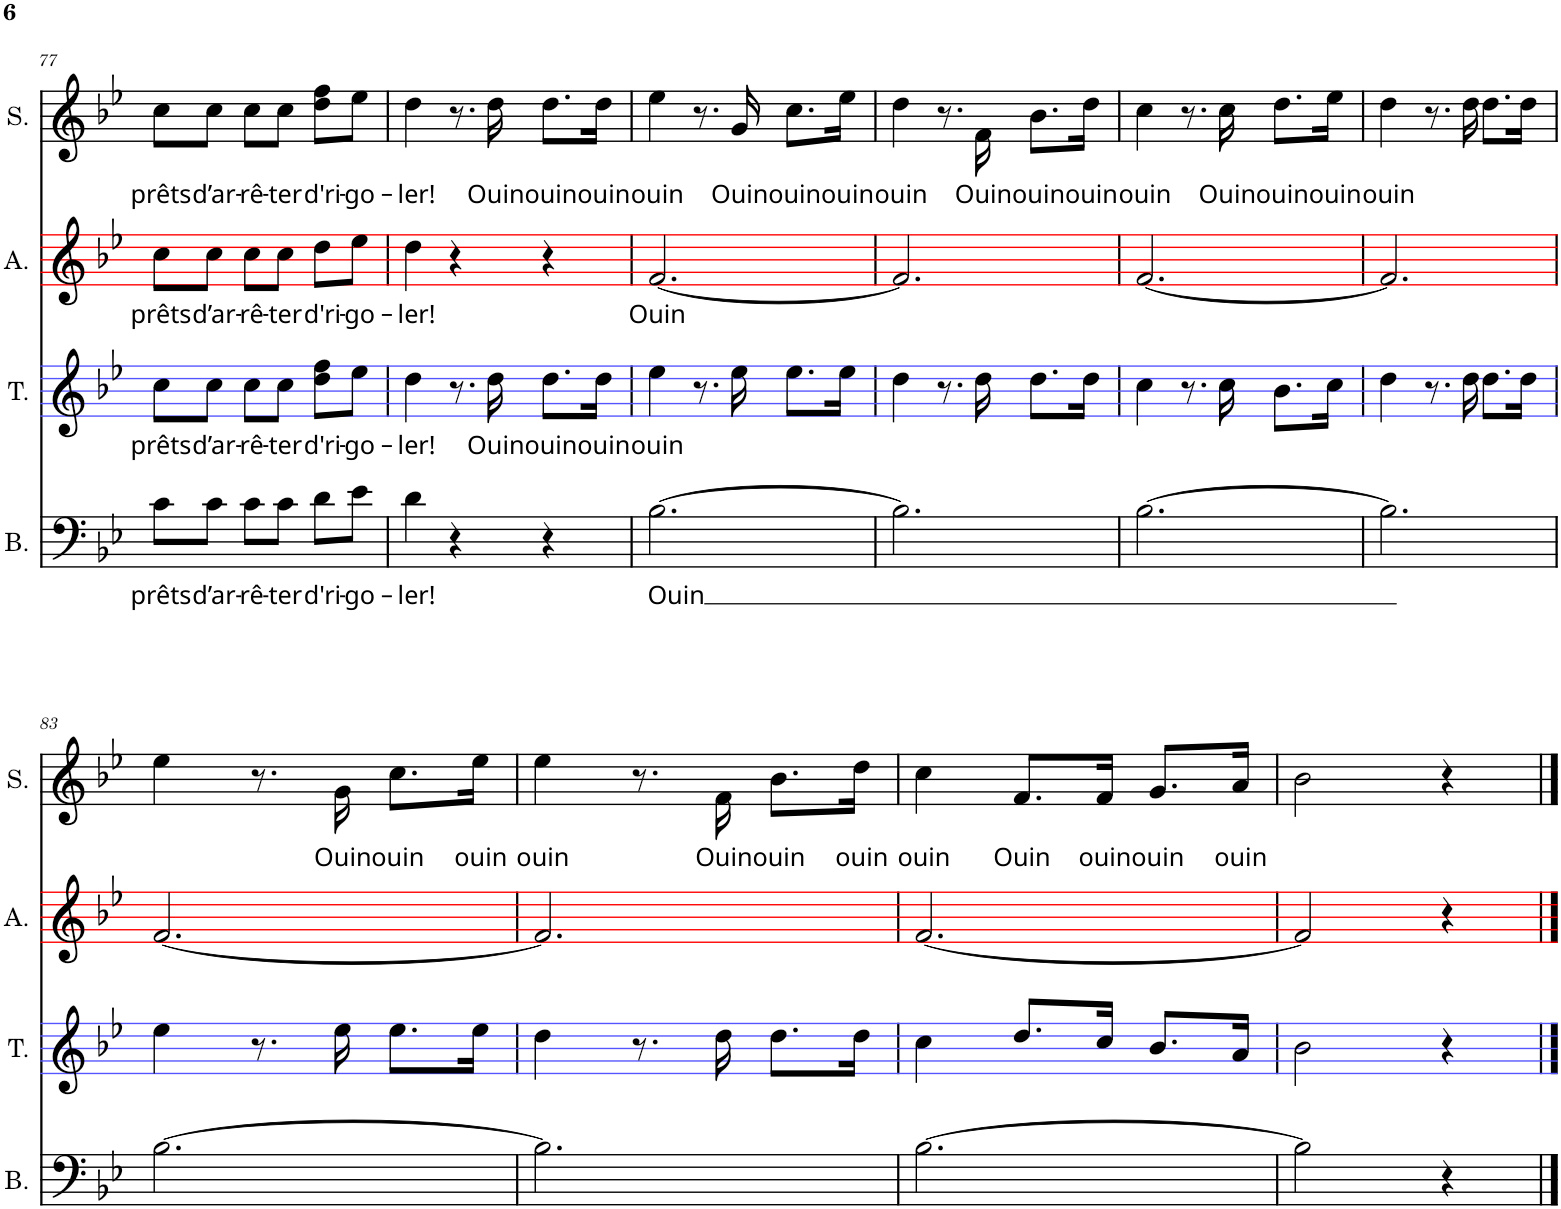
**kern	**text	**kern	**text	**kern	**text	**kern	**text
*part4	*part4	*part3	*part3	*part2	*part2	*part1	*part1
*staff4	*staff4	*staff3	*staff3	*staff2	*staff2	*staff1	*staff1
*I"B.	*	*I"T.	*	*I"A.	*	*I"S.	*
*I'B.	*	*I'T.	*	*I'A.	*	*I'S.	*
!!LO:PB:g=z
*clefF4	*	*clefG2	*	*clefG2	*	*clefG2	*
*k[b-e-]	*	*k[b-e-]	*	*k[b-e-]	*	*k[b-e-]	*
*M3/4	*	*M3/4	*	*M3/4	*	*M3/4	*
=77	=77	=77	=77	=77	=77	=77	=77
!	!LO:LY:b	!	!LO:LY:b	!	!LO:LY:b	!	!LO:LY:b
8c\L	prêts	8cc\L	prêts	8cc\L	prêts	8cc\L	prêts
!	!LO:LY:b	!	!LO:LY:b	!	!LO:LY:b	!	!LO:LY:b
8c\J	d’ar-	8cc\J	d’ar-	8cc\J	d’ar-	8cc\J	d’ar-
!	!LO:LY:b	!	!LO:LY:b	!	!LO:LY:b	!	!LO:LY:b
8c\L	-rê-	8cc\L	-rê-	8cc\L	-rê-	8cc\L	-rê-
!	!LO:LY:b	!	!LO:LY:b	!	!LO:LY:b	!	!LO:LY:b
8c\J	-ter	8cc\J	-ter	8cc\J	-ter	8cc\J	-ter
!	!LO:LY:b	!	!LO:LY:b	!	!LO:LY:b	!	!LO:LY:b
8d\L	d'ri-	8dd\ 8ff\L	d'ri-	8dd\L	d'ri-	8dd\ 8ff\L	d'ri-
!	!LO:LY:b	!	!LO:LY:b	!	!LO:LY:b	!	!LO:LY:b
8e-\J	-go-	8ee-\J	-go-	8ee-\J	-go-	8ee-\J	-go-
=78	=78	=78	=78	=78	=78	=78	=78
!	!LO:LY:b	!	!LO:LY:b	!	!LO:LY:b	!	!LO:LY:b
4d\	-ler!	4dd\	-ler!	4dd\	-ler!	4dd\	-ler!
4r	.	8.r	.	4r	.	8.r	.
!	!	!	!LO:LY:b	!	!	!	!LO:LY:b
.	.	16dd\	Ouin	.	.	16dd\	Ouin
!	!	!	!LO:LY:b	!	!	!	!LO:LY:b
4r	.	8.dd\L	ouin	4r	.	8.dd\L	ouin
!	!	!	!LO:LY:b	!	!	!	!LO:LY:b
.	.	16dd\Jk	ouin	.	.	16dd\Jk	ouin
=79	=79	=79	=79	=79	=79	=79	=79
!	!LO:LY:b	!	!LO:LY:b	!	!LO:LY:b	!	!LO:LY:b
[>2.B-\	Ouin	4ee-\	ouin	[2.f/	Ouin	4ee-\	ouin
.	.	8.r	.	.	.	8.r	.
!	!	!	!	!	!	!	!LO:LY:b
.	.	16ee-\	.	.	.	16g/	Ouin
!	!	!	!	!	!	!	!LO:LY:b
.	.	8.ee-\L	.	.	.	8.cc\L	ouin
!	!	!	!	!	!	!	!LO:LY:b
.	.	16ee-\Jk	.	.	.	16ee-\Jk	ouin
=80	=80	=80	=80	=80	=80	=80	=80
!	!	!	!	!	!	!	!LO:LY:b
2.B-\]	.	4dd\	.	2.f/]	.	4dd\	ouin
.	.	8.r	.	.	.	8.r	.
!	!	!	!	!	!	!	!LO:LY:b
.	.	16dd\	.	.	.	16f\	Ouin
!	!	!	!	!	!	!	!LO:LY:b
.	.	8.dd\L	.	.	.	8.b-\L	ouin
!	!	!	!	!	!	!	!LO:LY:b
.	.	16dd\Jk	.	.	.	16dd\Jk	ouin
=81	=81	=81	=81	=81	=81	=81	=81
!	!	!	!	!	!	!	!LO:LY:b
[2.B-\	.	4cc\	.	[2.f/	.	4cc\	ouin
.	.	8.r	.	.	.	8.r	.
!	!	!	!	!	!	!	!LO:LY:b
.	.	16cc\	.	.	.	16cc\	Ouin
!	!	!	!	!	!	!	!LO:LY:b
.	.	8.b-\L	.	.	.	8.dd\L	ouin
!	!	!	!	!	!	!	!LO:LY:b
.	.	16cc\Jk	.	.	.	16ee-\Jk	ouin
=82	=82	=82	=82	=82	=82	=82	=82
!	!	!	!	!	!	!	!LO:LY:b
2.B-\]	.	4dd\	.	2.f/]	.	4dd\	ouin
.	.	8.r	.	.	.	8.r	.
.	.	16dd\	.	.	.	16dd\	.
.	.	8.dd\L	.	.	.	8.dd\L	.
.	.	16dd\Jk	.	.	.	16dd\Jk	.
!!LO:LB:g=z
=83	=83	=83	=83	=83	=83	=83	=83
[2.B-\	.	4ee-\	.	[2.f/	.	4ee-\	.
.	.	8.r	.	.	.	8.r	.
!	!	!	!	!	!	!	!LO:LY:b
.	.	16ee-\	.	.	.	16g\	Ouin
!	!	!	!	!	!	!	!LO:LY:b
.	.	8.ee-\L	.	.	.	8.cc\L	ouin
!	!	!	!	!	!	!	!LO:LY:b
.	.	16ee-\Jk	.	.	.	16ee-\Jk	ouin
=84	=84	=84	=84	=84	=84	=84	=84
!	!	!	!	!	!	!	!LO:LY:b
2.B-\]	.	4dd\	.	2.f/]	.	4ee-\	ouin
.	.	8.r	.	.	.	8.r	.
!	!	!	!	!	!	!	!LO:LY:b
.	.	16dd\	.	.	.	16f\	Ouin
!	!	!	!	!	!	!	!LO:LY:b
.	.	8.dd\L	.	.	.	8.b-\L	ouin
!	!	!	!	!	!	!	!LO:LY:b
.	.	16dd\Jk	.	.	.	16dd\Jk	ouin
=85	=85	=85	=85	=85	=85	=85	=85
!	!	!	!	!	!	!	!LO:LY:b
[2.B-\	.	4cc\	.	[2.f/	.	4cc\	ouin
!	!	!	!	!	!	!	!LO:LY:b
.	.	8.dd/L	.	.	.	8.f/L	Ouin
!	!	!	!	!	!	!	!LO:LY:b
.	.	16cc/Jk	.	.	.	16f/Jk	ouin
!	!	!	!	!	!	!	!LO:LY:b
.	.	8.b-/L	.	.	.	8.g/L	ouin
!	!	!	!	!	!	!	!LO:LY:b
.	.	16a/Jk	.	.	.	16a/Jk	ouin
=86	=86	=86	=86	=86	=86	=86	=86
2B-\]	.	2b-\	.	2f/]	.	2b-\	.
4r	.	4r	.	4r	.	4r	.
==	==	==	==	==	==	==	==
*-	*-	*-	*-	*-	*-	*-	*-
